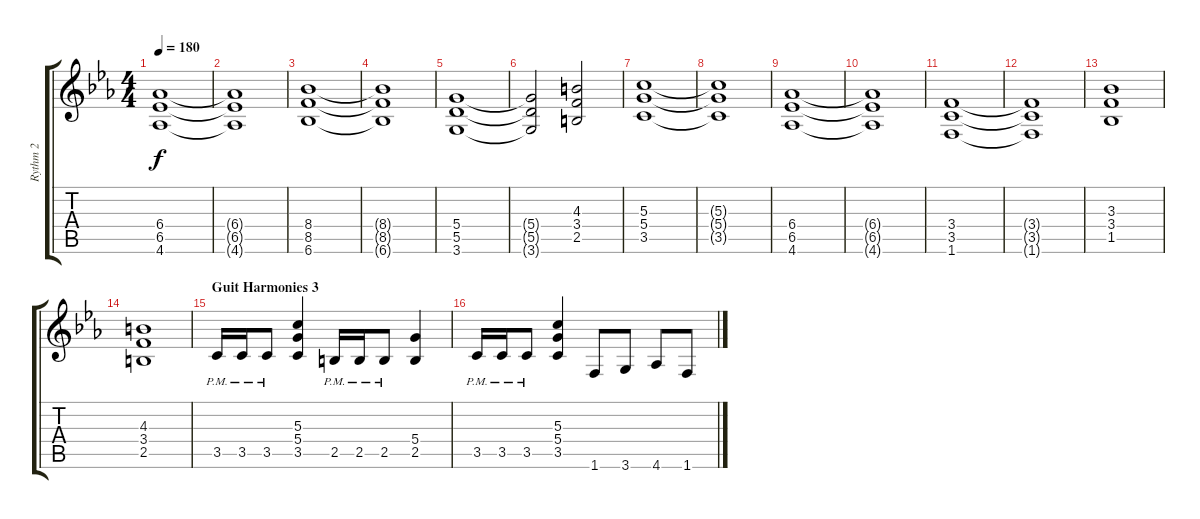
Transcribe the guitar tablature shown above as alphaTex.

\track ("Rythm 2" "Rythm 2") {instrument distortionguitar}
\staff {score tabs}
\tuning (E4 B3 G3 D3 A2 E2) {hide}
\ts (4 4)
\tempo 180
\clef g2
\ks eb
(6.4 6.5 4.6).1{dy f} |
(6.4{t} 6.5{t} 4.6{t}).1 |
(8.4 8.5 6.6).1 |
(8.4{t} 8.5{t} 6.6{t}).1 |
(5.4 5.5 3.6).1 |
(5.4{t} 5.5{t} 3.6{t}).2 (4.3 3.4 2.5).2 |
(5.3 5.4 3.5).1 |
(5.3{t} 5.4{t} 3.5{t}).1 |
(6.4 6.5 4.6).1 |
(6.4{t} 6.5{t} 4.6{t}).1 |
(3.4 3.5 1.6).1 |
(3.4{t} 3.5{t} 1.6{t}).1 |
(3.3 3.4 1.5).1 |
(4.3 3.4 2.5).1 |
\section ("" "Guit Harmonies 3")
3.5{pm}.16 3.5{pm}.16 3.5{pm}.8 (5.3 5.4 3.5).4 2.5{pm}.16 2.5{pm}.16 2.5{pm}.8 (5.4 2.5).4 |
3.5{pm}.16 3.5{pm}.16 3.5{pm}.8 (5.3 5.4 3.5).4 1.6.8 3.6.8 4.6.8 1.6.8
